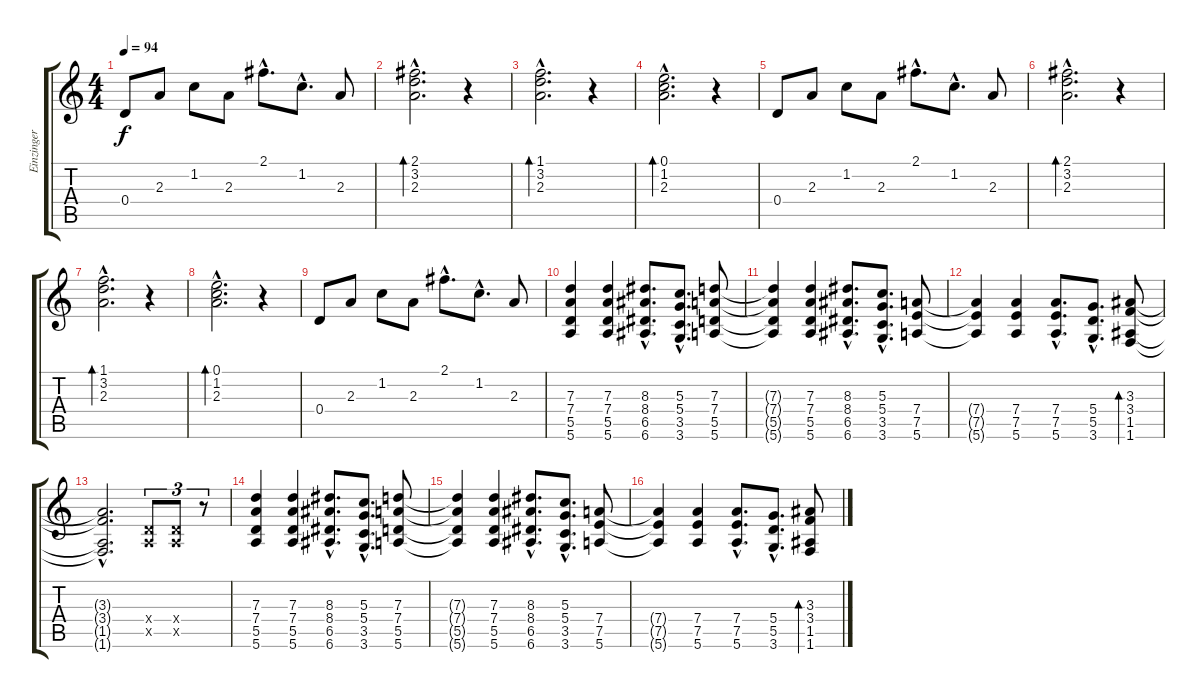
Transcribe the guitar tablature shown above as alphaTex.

\track ("Einzinger" "Einzinger") {instrument overdrivenguitar}
\staff {score tabs}
\tuning (E4 B3 G3 D3 A2 E2) {hide}
\ts (4 4)
\tempo 94
\clef g2
\ks c
0.4.8{dy f} 2.3.8 1.2.8 2.3.8 2.1{hac}.8{d} 1.2{hac}.8{d} 2.3.8 |
(2.1{hac} 3.2{hac} 2.3{hac}).2{d bd 240} r.4 |
(1.1{hac} 3.2{hac} 2.3{hac}).2{d bd 240} r.4 |
(0.1{hac} 1.2{hac} 2.3{hac}).2{d bd 240} r.4 |
0.4.8 2.3.8 1.2.8 2.3.8 2.1{hac}.8{d} 1.2{hac}.8{d} 2.3.8 |
(2.1{hac} 3.2{hac} 2.3{hac}).2{d bd 240} r.4 |
(1.1{hac} 3.2{hac} 2.3{hac}).2{d bd 240} r.4 |
(0.1{hac} 1.2{hac} 2.3{hac}).2{d bd 240} r.4 |
0.4.8 2.3.8 1.2.8 2.3.8 2.1{hac}.8{d} 1.2{hac}.8{d} 2.3.8 |
(7.3 7.4 5.5 5.6).4{instrument overdrivenguitar} (7.3 7.4 5.5 5.6).4 (8.3{hac} 8.4{hac} 6.5{hac} 6.6{hac}).8{d} (5.3{hac} 5.4{hac} 3.5{hac} 3.6{hac}).8{d} (7.3 7.4 5.5 5.6).8 |
(7.3{t} 7.4{t} 5.5{t} 5.6{t}).4 (7.3 7.4 5.5 5.6).4 (8.3{hac} 8.4{hac} 6.5{hac} 6.6{hac}).8{d} (5.3{hac} 5.4{hac} 3.5{hac} 3.6{hac}).8{d} (7.4 7.5 5.6).8 |
(7.4{t} 7.5{t} 5.6{t}).4 (7.4 7.5 5.6).4 (7.4{hac} 7.5{hac} 5.6{hac}).8{d} (5.4{hac} 5.5{hac} 3.6{hac}).8{d} (3.3 3.4 1.5 1.6).8{bd 120} |
(3.3{hac t} 3.4{hac t} 1.5{hac t} 1.6{hac t}).2{d} (0.4{x} 0.5{x}).8{tu (3 2)} (0.4{x} 0.5{x}).8{tu (3 2)} r.8{tu (3 2)} |
(7.3 7.4 5.5 5.6).4 (7.3 7.4 5.5 5.6).4 (8.3{hac} 8.4{hac} 6.5{hac} 6.6{hac}).8{d} (5.3{hac} 5.4{hac} 3.5{hac} 3.6{hac}).8{d} (7.3 7.4 5.5 5.6).8 |
(7.3{t} 7.4{t} 5.5{t} 5.6{t}).4 (7.3 7.4 5.5 5.6).4 (8.3{hac} 8.4{hac} 6.5{hac} 6.6{hac}).8{d} (5.3{hac} 5.4{hac} 3.5{hac} 3.6{hac}).8{d} (7.4 7.5 5.6).8 |
(7.4{t} 7.5{t} 5.6{t}).4 (7.4 7.5 5.6).4 (7.4{hac} 7.5{hac} 5.6{hac}).8{d} (5.4{hac} 5.5{hac} 3.6{hac}).8{d} (3.3 3.4 1.5 1.6).8{bd 120}
